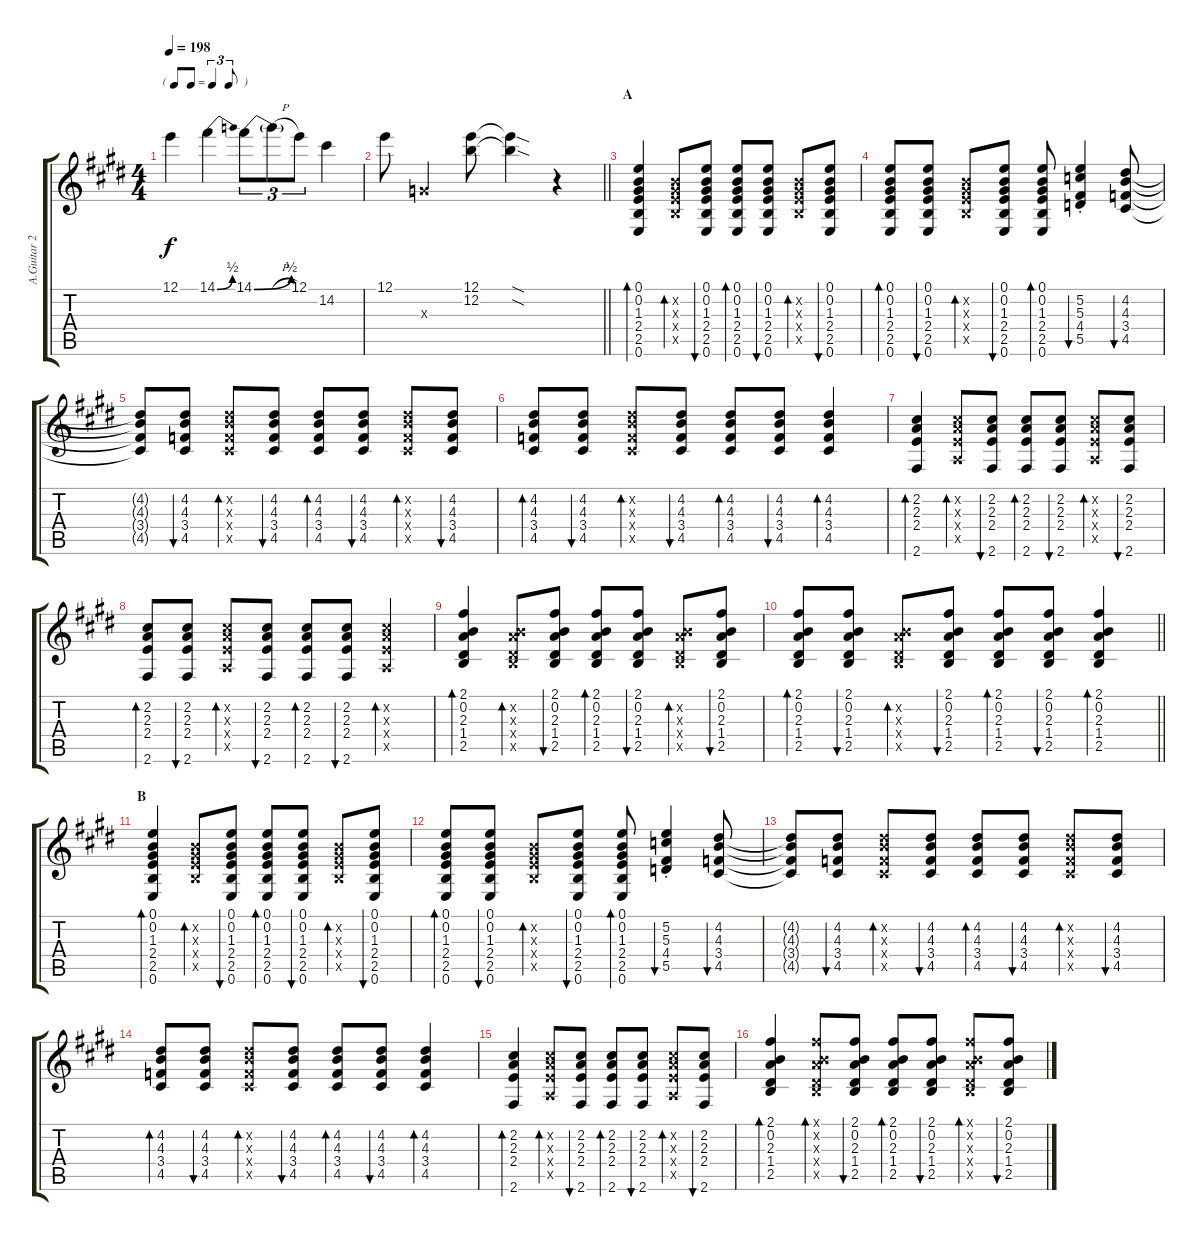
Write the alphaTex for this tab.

\track ("A.Guitar 2" "A.Guitar 2") {instrument acousticguitarsteel}
\staff {score tabs}
\tuning (E4 B3 G3 D3 A2 E2) {hide}
\ts (4 4)
\tf triplet8th
\tempo 198
\clef g2
\ks e
12.1.4{dy f} 14.1{be (bend 0 0 60 2)}.4 14.1{be (bend 0 0 60 2)}.8{tu (3 2)} 14.1{h t}.8{tu (3 2)} 12.1.8{tu (3 2)} 14.2.4 |
\barLineRight lightlight
12.1.8 0.3{x}.4 (12.1 12.2).8 (12.1{sod t} 12.2{sod t}).4 r.4 |
\section ("" "A")
(0.1 0.2 1.3 2.4 2.5 0.6).4{bd 30} (0.2{x} 1.3{x} 2.4{x} 2.5{x}).8{bd 30} (0.1 0.2 1.3 2.4 2.5 0.6).8{bu 30} (0.1 0.2 1.3 2.4 2.5 0.6).8{bd 30} (0.1 0.2 1.3 2.4 2.5 0.6).8{bu 30} (0.2{x} 1.3{x} 2.4{x} 2.5{x}).8{bd 30} (0.1 0.2 1.3 2.4 2.5 0.6).8{bu 30} |
(0.1 0.2 1.3 2.4 2.5 0.6).8{bd 30} (0.1 0.2 1.3 2.4 2.5 0.6).8{bu 30} (0.2{x} 1.3{x} 2.4{x} 2.5{x}).8{bd 30} (0.1 0.2 1.3 2.4 2.5 0.6).8{bu 30} (0.1 0.2 1.3 2.4 2.5 0.6).8{bd 30} (5.2{st} 5.3{st} 4.4{st} 5.5{st}).4{bu 30} (4.2 4.3 3.4 4.5).8{bu 30} |
(4.2{t} 4.3{t} 3.4{t} 4.5{t}).8 (4.2 4.3 3.4 4.5).8{bu 30} (4.2{x} 4.3{x} 3.4{x} 4.5{x}).8{bd 30} (4.2 4.3 3.4 4.5).8{bu 30} (4.2 4.3 3.4 4.5).8{bd 30} (4.2 4.3 3.4 4.5).8{bu 30} (4.2{x} 4.3{x} 3.4{x} 4.5{x}).8{bd 30} (4.2 4.3 3.4 4.5).8{bu 30} |
(4.2 4.3 3.4 4.5).8{bd 30} (4.2 4.3 3.4 4.5).8{bu 30} (4.2{x} 4.3{x} 3.4{x} 4.5{x}).8{bd 30} (4.2 4.3 3.4 4.5).8{bu 30} (4.2 4.3 3.4 4.5).8{bd 30} (4.2 4.3 3.4 4.5).8{bu 30} (4.2 4.3 3.4 4.5).4{bd 30} |
(2.2 2.3 2.4 2.6).4{bd 30} (2.2{x} 2.3{x} 2.4{x} 0.5{x}).8{bd 30} (2.2 2.3 2.4 2.6).8{bu 30} (2.2 2.3 2.4 2.6).8{bd 30} (2.2 2.3 2.4 2.6).8{bu 30} (2.2{x} 2.3{x} 2.4{x} 0.5{x}).8{bd 30} (2.2 2.3 2.4 2.6).8{bu 30} |
(2.2 2.3 2.4 2.6).8{bd 30} (2.2 2.3 2.4 2.6).8{bu 30} (2.2{x} 2.3{x} 2.4{x} 0.5{x}).8{bd 30} (2.2 2.3 2.4 2.6).8{bu 30} (2.2 2.3 2.4 2.6).8{bd 30} (2.2 2.3 2.4 2.6).8{bu 30} (2.2{x} 2.3{x} 2.4{x} 0.5{x}).4{bd 30} |
(2.1 0.2 2.3 1.4 2.5).4{bd 30} (0.2{x} 2.3{x} 1.4{x} 2.5{x}).8{bd 30} (2.1 0.2 2.3 1.4 2.5).8{bu 30} (2.1 0.2 2.3 1.4 2.5).8{bd 30} (2.1 0.2 2.3 1.4 2.5).8{bu 30} (0.2{x} 2.3{x} 1.4{x} 2.5{x}).8{bd 30} (2.1 0.2 2.3 1.4 2.5).8{bu 30} |
\barLineRight lightlight
(2.1 0.2 2.3 1.4 2.5).8{bd 30} (2.1 0.2 2.3 1.4 2.5).8{bu 30} (0.2{x} 2.3{x} 1.4{x} 2.5{x}).8{bd 30} (2.1 0.2 2.3 1.4 2.5).8{bu 30} (2.1 0.2 2.3 1.4 2.5).8{bd 30} (2.1 0.2 2.3 1.4 2.5).8{bu 30} (2.1 0.2 2.3 1.4 2.5).4{bd 30} |
\section ("" "B")
(0.1 0.2 1.3 2.4 2.5 0.6).4{bd 30} (0.2{x} 1.3{x} 2.4{x} 2.5{x}).8{bd 30} (0.1 0.2 1.3 2.4 2.5 0.6).8{bu 30} (0.1 0.2 1.3 2.4 2.5 0.6).8{bd 30} (0.1 0.2 1.3 2.4 2.5 0.6).8{bu 30} (0.2{x} 1.3{x} 2.4{x} 2.5{x}).8{bd 30} (0.1 0.2 1.3 2.4 2.5 0.6).8{bu 30} |
(0.1 0.2 1.3 2.4 2.5 0.6).8{bd 30} (0.1 0.2 1.3 2.4 2.5 0.6).8{bu 30} (0.2{x} 1.3{x} 2.4{x} 2.5{x}).8{bd 30} (0.1 0.2 1.3 2.4 2.5 0.6).8{bu 30} (0.1 0.2 1.3 2.4 2.5 0.6).8{bd 30} (5.2{st} 5.3{st} 4.4{st} 5.5{st}).4{bu 30} (4.2 4.3 3.4 4.5).8{bu 30} |
(4.2{t} 4.3{t} 3.4{t} 4.5{t}).8 (4.2 4.3 3.4 4.5).8{bu 30} (4.2{x} 4.3{x} 3.4{x} 4.5{x}).8{bd 30} (4.2 4.3 3.4 4.5).8{bu 30} (4.2 4.3 3.4 4.5).8{bd 30} (4.2 4.3 3.4 4.5).8{bu 30} (4.2{x} 4.3{x} 3.4{x} 4.5{x}).8{bd 30} (4.2 4.3 3.4 4.5).8{bu 30} |
(4.2 4.3 3.4 4.5).8{bd 30} (4.2 4.3 3.4 4.5).8{bu 30} (4.2{x} 4.3{x} 3.4{x} 4.5{x}).8{bd 30} (4.2 4.3 3.4 4.5).8{bu 30} (4.2 4.3 3.4 4.5).8{bd 30} (4.2 4.3 3.4 4.5).8{bu 30} (4.2 4.3 3.4 4.5).4{bd 30} |
(2.2 2.3 2.4 2.6).4{bd 30} (2.2{x} 2.3{x} 2.4{x} 0.5{x}).8{bd 30} (2.2 2.3 2.4 2.6).8{bu 30} (2.2 2.3 2.4 2.6).8{bd 30} (2.2 2.3 2.4 2.6).8{bu 30} (2.2{x} 2.3{x} 2.4{x} 0.5{x}).8{bd 30} (2.2 2.3 2.4 2.6).8{bu 30} |
(2.1 0.2 2.3 1.4 2.5).4{bd 30} (2.1{x} 0.2{x} 2.3{x} 1.4{x} 2.5{x}).8{bd 30} (2.1 0.2 2.3 1.4 2.5).8{bu 30} (2.1 0.2 2.3 1.4 2.5).8{bd 30} (2.1 0.2 2.3 1.4 2.5).8{bu 30} (2.1{x} 0.2{x} 2.3{x} 1.4{x} 2.5{x}).8{bd 30} (2.1 0.2 2.3 1.4 2.5).8{bu 30}
